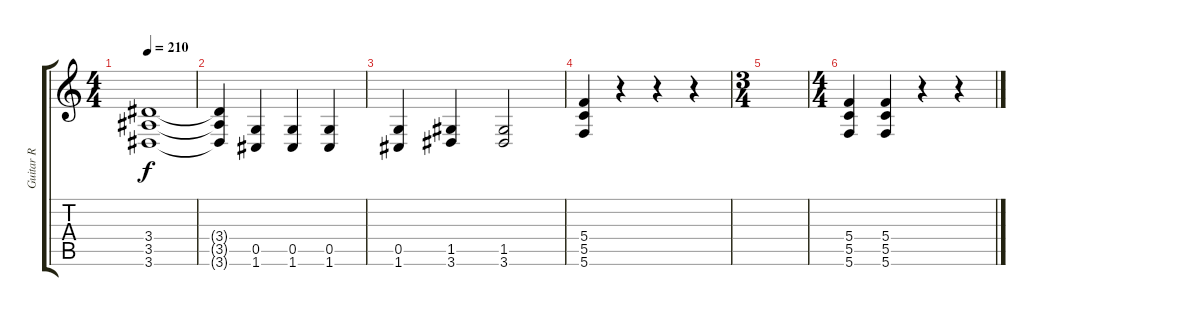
\track ("Guitar R" "Guitar R") {instrument overdrivenguitar}
\staff {score tabs}
\tuning (D4 A3 F3 C3 G2 C2) {hide}
\ts (4 4)
\tempo 210
\clef g2
\ks c
(3.4 3.5 3.6).1{dy f} |
(3.4{t} 3.5{t} 3.6{t}).4 (0.5 1.6).4 (0.5 1.6).4 (0.5 1.6).4 |
(0.5 1.6).4 (1.5 3.6).4 (1.5 3.6).2 |
(5.4 5.5 5.6).4 r.4 r.4 r.4 |
\ts (3 4)
|
\ts (4 4)
(5.4 5.5 5.6).4 (5.4 5.5 5.6).4 r.4 r.4
